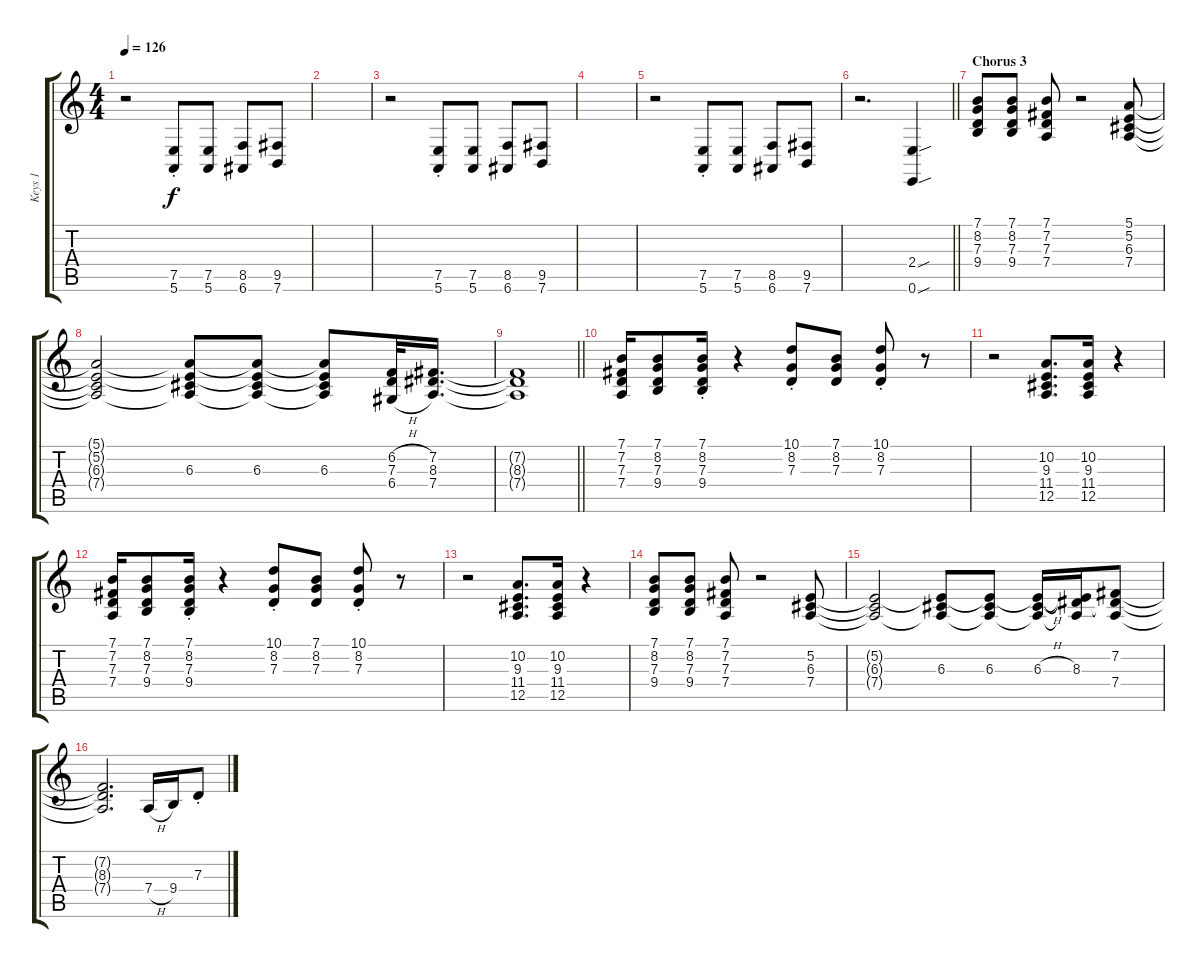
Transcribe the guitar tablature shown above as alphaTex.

\track ("Keys 1" "Keys 1") {instrument electricpiano1}
\staff {score tabs}
\tuning (E4 B3 G3 D3 A2 E2) {hide}
\ts (4 4)
\tempo 126
\clef g2
\ks c
r.2{dy f} (7.5{st} 5.6{st}).8 (7.5 5.6).8 (8.5 6.6).8 (9.5 7.6).8 |
|
r.2 (7.5{st} 5.6{st}).8 (7.5 5.6).8 (8.5 6.6).8 (9.5 7.6).8 |
|
r.2 (7.5{st} 5.6{st}).8 (7.5 5.6).8 (8.5 6.6).8 (9.5 7.6).8 |
\barLineRight lightlight
r.2{d} (2.4{sou} 0.6{sou}).4 |
\section ("" "Chorus 3")
(7.1 8.2 7.3 9.4).8 (7.1 8.2 7.3 9.4).8 (7.1 7.2 7.3 7.4).8 r.2 (5.1 5.2 6.3 7.4).8 |
(5.1{t} 5.2{t} 6.3{t} 7.4{t}).2 (5.1{t} 5.2{t} 6.3 7.4{t}).8 (5.1{t} 5.2{t} 6.3 7.4{t}).8 (5.1{t} 5.2{t} 6.3 7.4{t}).8 (6.2{h} 7.3{h} 6.4{h}).32 (7.2 8.3 7.4).16{d} |
\barLineRight lightlight
(7.2{t} 8.3{t} 7.4{t}).1 |
(7.1 7.2 7.3 7.4).16 (7.1 8.2 7.3 9.4).8 (7.1 8.2{st} 7.3{st} 9.4{st}).16 r.4 (10.1{st} 8.2{st} 7.3{st}).8 (7.1 8.2 7.3).8 (10.1{st} 8.2{st} 7.3{st}).8 r.8 |
r.2 (10.2 9.3 11.4 12.5).8{d} (10.2 9.3 11.4 12.5).16 r.4 |
(7.1 7.2 7.3 7.4).16 (7.1 8.2 7.3 9.4).8 (7.1 8.2{st} 7.3{st} 9.4{st}).16 r.4 (10.1{st} 8.2{st} 7.3{st}).8 (7.1 8.2 7.3).8 (10.1{st} 8.2{st} 7.3{st}).8 r.8 |
r.2 (10.2 9.3 11.4 12.5).8{d} (10.2 9.3 11.4 12.5).16 r.4 |
(7.1 8.2 7.3 9.4).8 (7.1 8.2 7.3 9.4).8 (7.1 7.2 7.3 7.4).8 r.2 (5.2 6.3 7.4).8 |
(5.2{t} 6.3{t} 7.4{t}).2 (5.2{t} 6.3 7.4{t}).8 (5.2{t} 6.3 7.4{t}).8 (5.2{t} 6.3{h} 7.4{t}).16 (5.2{t} 8.3 7.4{t}).16 (7.2 8.3{t} 7.4).8 |
(7.2{t} 8.3{t} 7.4{t}).2{d} 7.4{h}.16 9.4.16 7.3{st}.8
